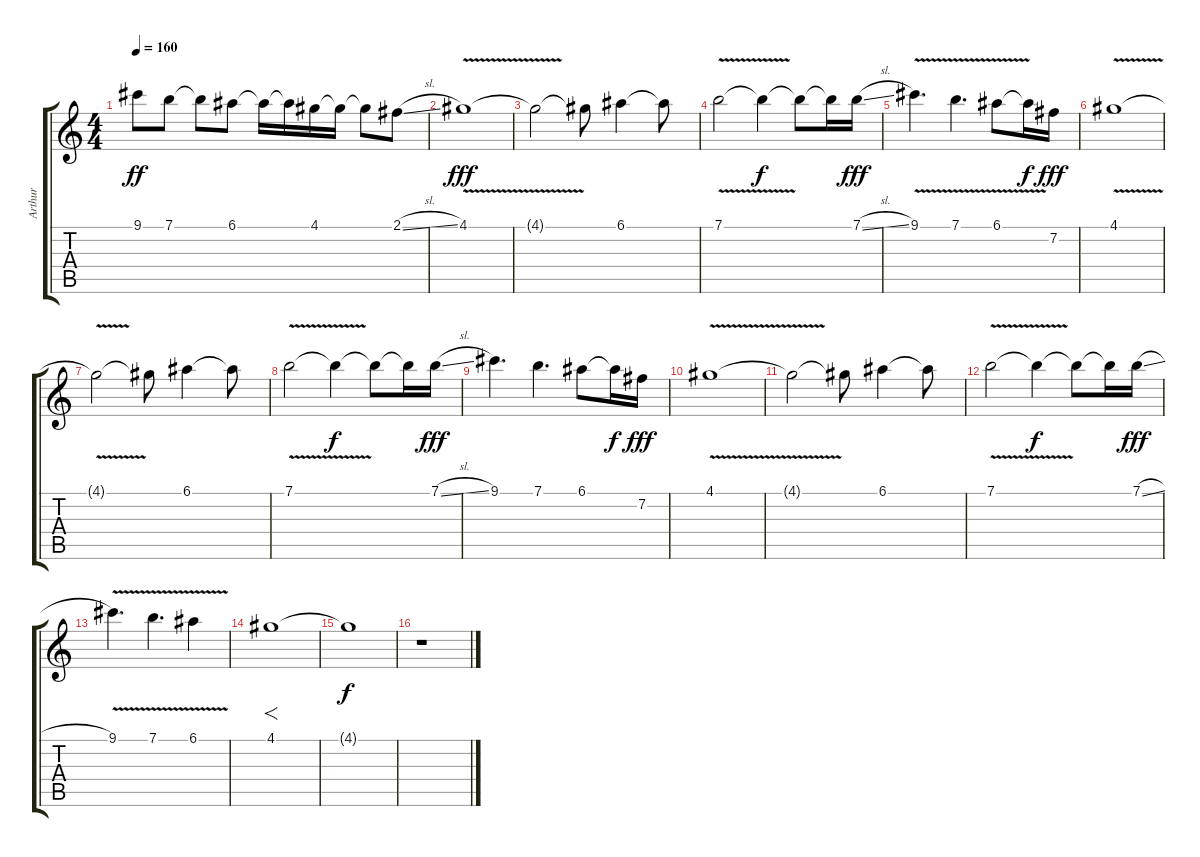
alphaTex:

\track ("Arthur" "Arthur") {instrument acousticguitarsteel}
\staff {score tabs}
\tuning (E4 B3 G3 D3 A2 E2) {hide}
\ts (4 4)
\tempo 160
\clef g2
\ks c
9.1{t}.8{dy ff} 7.1.8 7.1{t}.8 6.1.8 6.1{t}.16 6.1{t}.16 4.1.16 4.1{t}.16 4.1{t}.8 2.1{sl}.8 |
4.1{v}.1{dy fff} |
4.1{t}.2 4.1{t}.8 6.1.4 6.1{t}.8 |
7.1{v}.2 7.1{t}.4{dy f} 7.1{t}.8 7.1{t}.16 7.1{sl}.16{dy fff} |
9.1{v}.4{d} 7.1{v}.4{d} 6.1{v}.8 6.1{t}.16{dy f} 7.2.16{dy fff} |
4.1{v}.1 |
4.1{t}.2 4.1{t}.8 6.1.4 6.1{t}.8 |
7.1{v}.2 7.1{t}.4{dy f} 7.1{t}.8 7.1{t}.16 7.1{sl}.16{dy fff} |
9.1.4{d} 7.1.4{d} 6.1.8 6.1{t}.16{dy f} 7.2.16{dy fff} |
4.1{v}.1 |
4.1{t}.2 4.1{t}.8 6.1.4 6.1{t}.8 |
7.1{v}.2 7.1{t}.4{dy f} 7.1{t}.8 7.1{t}.16 7.1{sl}.16{dy fff} |
9.1{v}.4{d} 7.1{v}.4{d} 6.1{v}.4 |
4.1.1{f} |
4.1{t}.1{dy f} |
r.1
